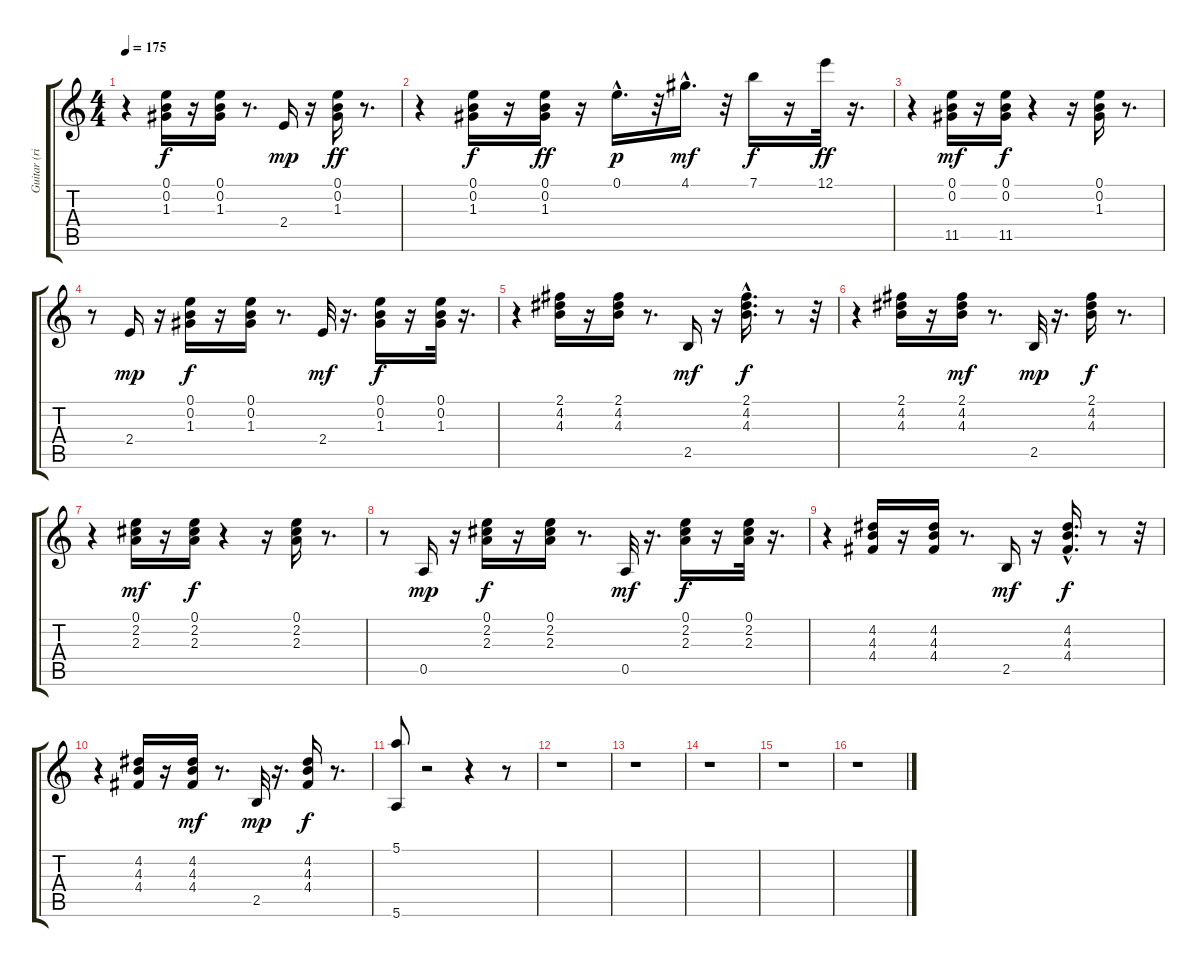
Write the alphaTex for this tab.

\track ("Guitar (ritm)" "Guitar (ri") {instrument electricguitarjazz}
\staff {score tabs}
\tuning (E4 B3 G3 D3 A2 E2) {hide}
\ts (4 4)
\tempo 175
\clef g2
\ks c
r.4{dy f} (0.1 0.2 1.3).16 r.16 (0.1 0.2 1.3).16 r.8{d} 2.4.16{dy mp} r.16 (0.1 0.2 1.3).16{dy ff} r.8{d} |
r.4 (0.1 0.2 1.3).16{dy f} r.16 (0.1 0.2 1.3).16{dy ff} r.16 0.1{hac}.16{d dy p} r.32 4.1{hac}.16{d dy mf} r.32 7.1.16{dy f} r.16 12.1.32{dy ff} r.16{d} |
r.4 (0.1 0.2 11.5).16{dy mf} r.16 (0.1 0.2 11.5).16{dy f} r.4 r.16 (0.1 0.2 1.3).16 r.8{d} |
r.8 2.4.16{dy mp} r.16 (0.1 0.2 1.3).16{dy f} r.16 (0.1 0.2 1.3).16 r.8{d} 2.4.32{dy mf} r.16{d} (0.1 0.2 1.3).16{dy f} r.16 (0.1 0.2 1.3).32 r.16{d} |
r.4 (2.1 4.2 4.3).16 r.16 (2.1 4.2 4.3).16 r.8{d} 2.5.16{dy mf} r.16 (2.1{hac} 4.2{hac} 4.3{hac}).16{d dy f} r.8 r.32 |
r.4 (2.1 4.2 4.3).16 r.16 (2.1 4.2 4.3).16{dy mf} r.8{d} 2.5.32{dy mp} r.16{d} (2.1 4.2 4.3).16{dy f} r.8{d} |
r.4 (0.1 2.2 2.3).16{dy mf} r.16 (0.1 2.2 2.3).16{dy f} r.4 r.16 (0.1 2.2 2.3).16 r.8{d} |
r.8 0.5.16{dy mp} r.16 (0.1 2.2 2.3).16{dy f} r.16 (0.1 2.2 2.3).16 r.8{d} 0.5.32{dy mf} r.16{d} (0.1 2.2 2.3).16{dy f} r.16 (0.1 2.2 2.3).32 r.16{d} |
r.4 (4.2 4.3 4.4).16 r.16 (4.2 4.3 4.4).16 r.8{d} 2.5.16{dy mf} r.16 (4.2{hac} 4.3{hac} 4.4{hac}).16{d dy f} r.8 r.32 |
r.4 (4.2 4.3 4.4).16 r.16 (4.2 4.3 4.4).16{dy mf} r.8{d} 2.5.32{dy mp} r.16{d} (4.2 4.3 4.4).16{dy f} r.8{d} |
(5.1 5.6).8 r.2 r.4 r.8 |
r.1 |
r.1 |
r.1 |
r.1 |
r.1
